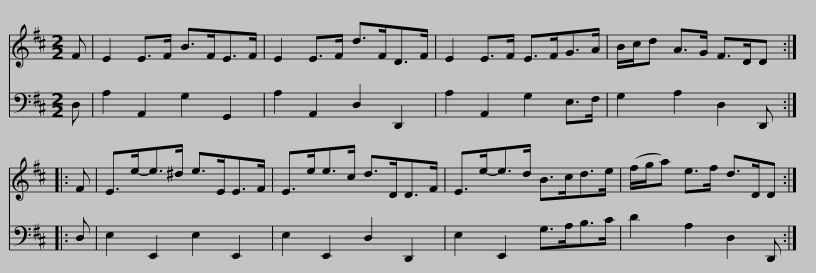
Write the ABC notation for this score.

X:1
%%score 1 2
L:1/8
M:2/2
I:linebreak $
K:D
V:1 treble
V:2 bass
V:1
 F | E2 E>F B>FE>F | E2 E>F d>FD>F | E2 E>F E>FG>A | B/c/d A>G F>DD :: %5
 F |$ E>e-e>^d e>EE>F | E>ee>c d>DD>F | E>e-e>d B>cd>e | (f/g/a) e>f d>DD :| %10
V:2
 D, | A,2 A,,2 G,2 G,,2 | A,2 A,,2 D,2 D,,2 | A,2 A,,2 G,2 E,>F, | G,2 A,2 D,2 D,, :: %5
 D, |$ E,2 E,,2 E,2 E,,2 | E,2 E,,2 D,2 D,,2 | E,2 E,,2 G,>A,B,>C | D2 A,2 D,2 D,, :| %10
